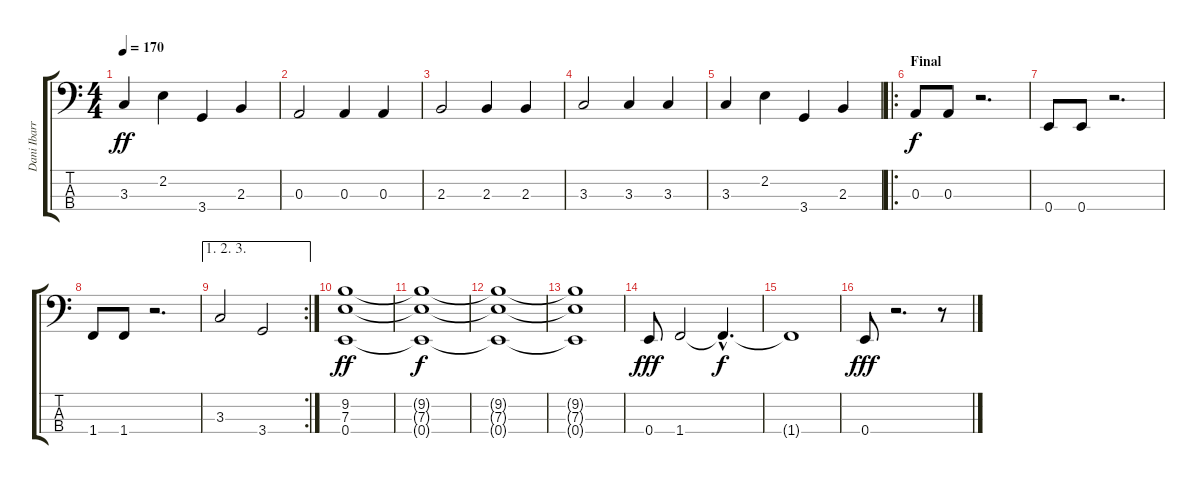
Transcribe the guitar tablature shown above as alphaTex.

\track ("Dani Ibarra (Bajo) 16 años" "Dani Ibarr") {instrument electricbassfinger}
\staff {score tabs}
\tuning (G2 D2 A1 E1) {hide}
\ts (4 4)
\tempo 170
\clef f4
\ks c
3.3.4{dy ff} 2.2.4 3.4.4 2.3.4 |
0.3.2 0.3.4 0.3.4 |
2.3.2 2.3.4 2.3.4 |
3.3.2 3.3.4 3.3.4 |
3.3.4 2.2.4 3.4.4 2.3.4 |
\ro
\section ("" "Final")
0.3.8{dy f} 0.3.8 r.2{d} |
0.4.8 0.4.8 r.2{d} |
1.4.8 1.4.8 r.2{d} |
\ae (1 2 3)
\rc 2
3.3.2 3.4.2 |
(9.2 7.3 0.4).1{dy ff} |
(9.2{t} 7.3{t} 0.4{t}).1{dy f} |
(9.2{t} 7.3{t} 0.4{t}).1 |
(9.2{t} 7.3{t} 0.4{t}).1 |
0.4.8{dy fff} 1.4.2 1.4{hac t}.4{d dy f} |
1.4{t}.1 |
0.4.8{dy fff} r.2{d} r.8
